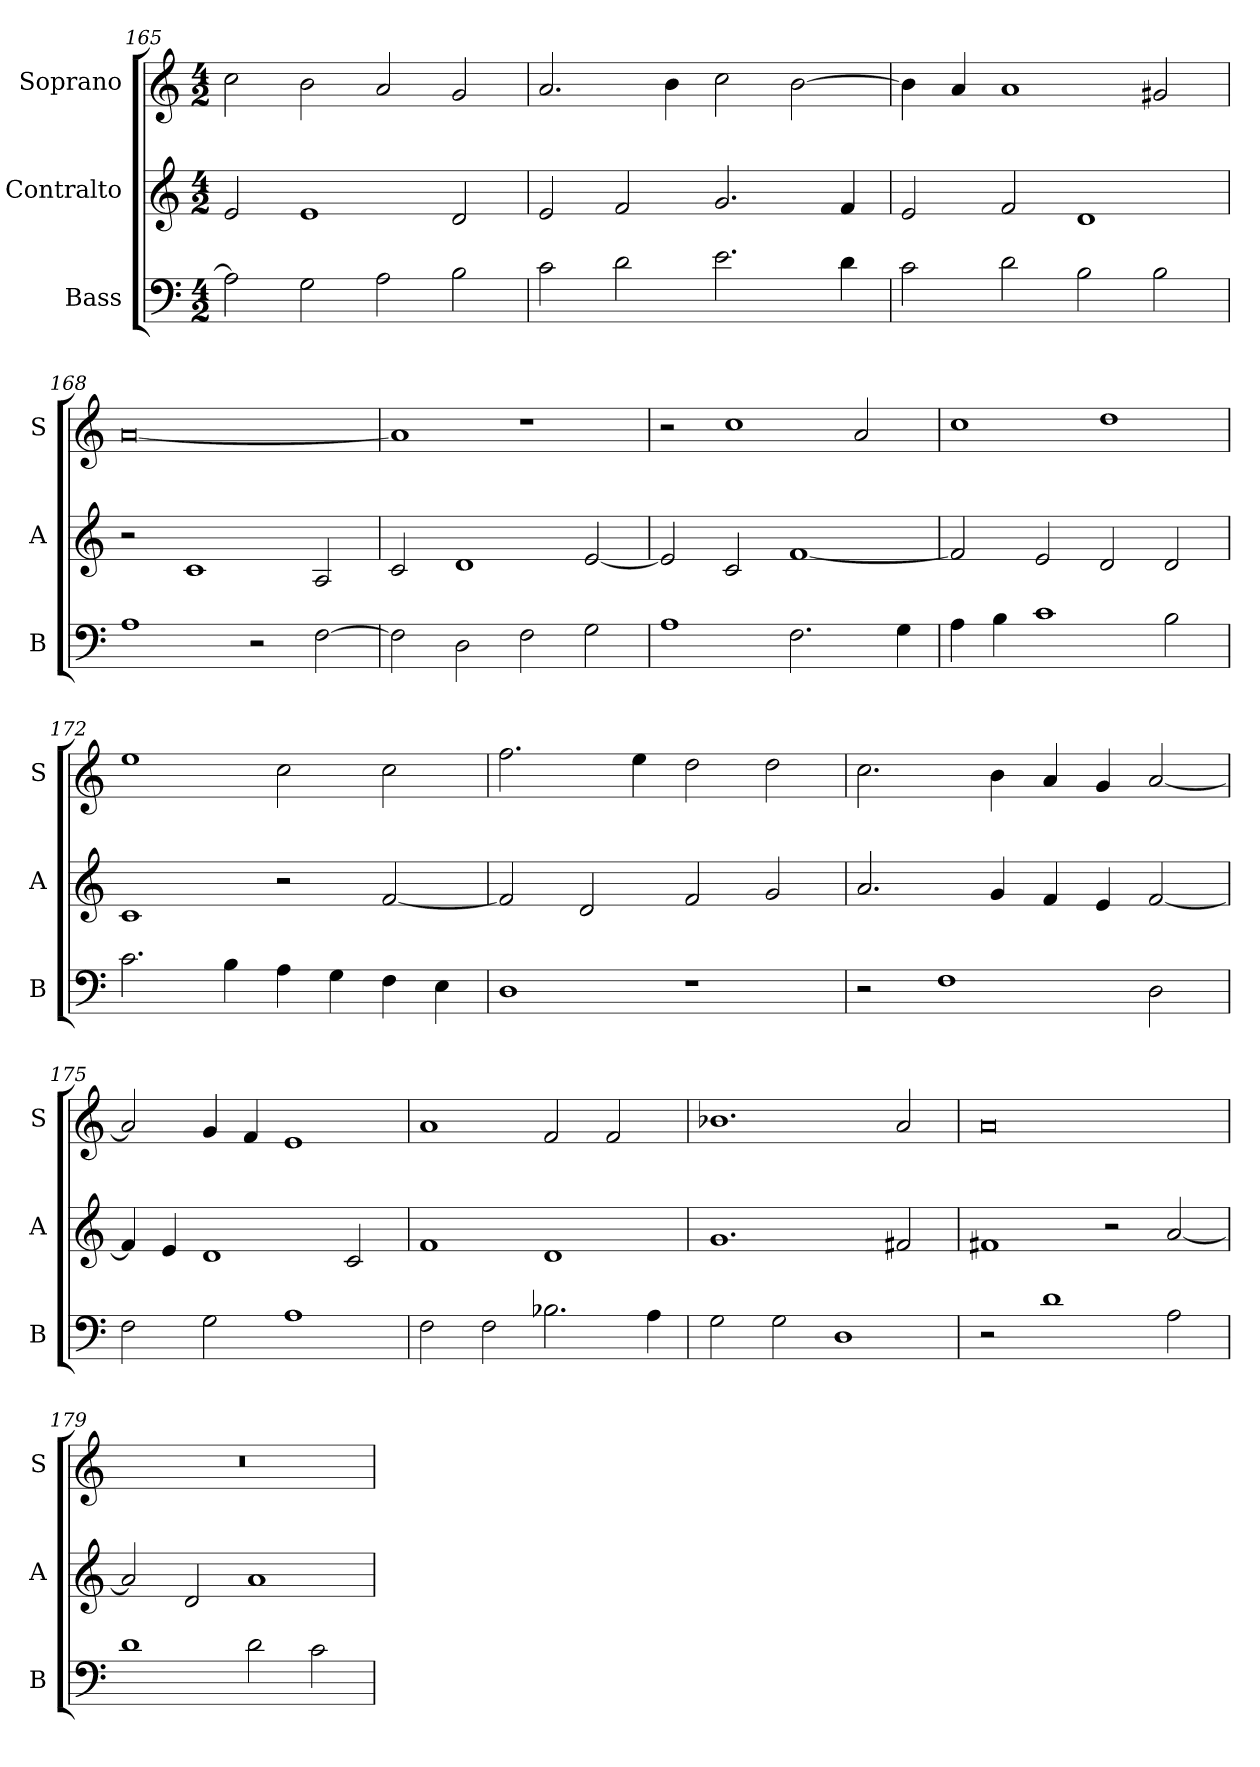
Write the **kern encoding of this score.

**kern	**kern	**kern
*part3	*part2	*part1
*staff3	*staff2	*staff1
*I"Bass	*I"Contralto	*I"Soprano
*I'B	*I'A	*I'S
*clefF4	*clefG2	*clefG2
*k[]	*k[]	*k[]
*A:aeo	*A:aeo	*A:aeo
*M4/2	*M4/2	*M4/2
=165	=165	=165
2A]	2e	2cc
2G	1e	2b
2A	.	2a
2B	2d	2g
=166	=166	=166
2c	2e	2.a
2d	2f	.
.	.	4b
2.e	2.g	2cc
.	.	[2b
4d	4f	.
=167	=167	=167
2c	2e	4b]
.	.	4a
2d	2f	1a
2B	1d	.
2B	.	2g#X
=168	=168	=168
1A	2r	[0a
.	1c	.
2r	.	.
[2F	2A	.
=169	=169	=169
2F]	2c	1a]
2D	1d	.
2F	.	1r
2G	[2e	.
=170	=170	=170
1A	2e]	2r
.	2c	1cc
2.F	[1f	.
.	.	2a
4G	.	.
=171	=171	=171
4A	2f]	1cc
4B	.	.
1c	2e	.
.	2d	1dd
2B	2d	.
=172	=172	=172
2.c	1c	1ee
4B	.	.
4A	2r	2cc
4G	.	.
4F	[2f	2cc
4E	.	.
=173	=173	=173
1D	2f]	2.ff
.	2d	.
.	.	4ee
1r	2f	2dd
.	2g	2dd
=174	=174	=174
2r	2.a	2.cc
1F	.	.
.	4g	4b
.	4f	4a
.	4e	4g
2D	[2f	[2a
=175	=175	=175
2F	4f]	2a]
.	4e	.
2G	1d	4g
.	.	4f
1A	.	1e
.	2c	.
=176	=176	=176
2F	1f	1a
2F	.	.
2.B-X	1d	2f
.	.	2f
4A	.	.
=177	=177	=177
2G	1.g	1.b-X
2G	.	.
1D	.	.
.	2f#X	2a
=178	=178	=178
2r	1f#X	0a
1d	.	.
.	2r	.
2A	[2a	.
=179	=179	=179
1d	2a]	0r
.	2d	.
2d	1a	.
2c	.	.
=	=	=
*-	*-	*-
